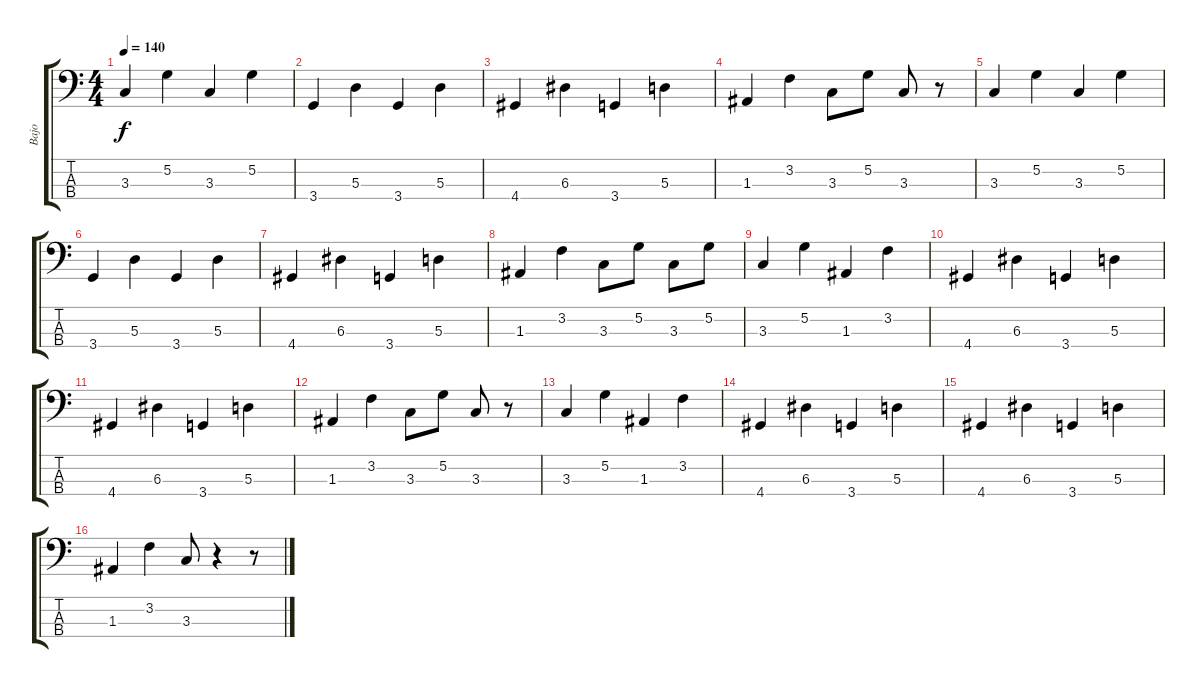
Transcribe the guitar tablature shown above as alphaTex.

\track ("Bajo" "Bajo") {instrument electricbassfinger}
\staff {score tabs}
\tuning (G2 D2 A1 E1) {hide}
\ts (4 4)
\tempo 140
\clef f4
\ks c
3.3.4{dy f} 5.2.4 3.3.4 5.2.4 |
3.4.4 5.3.4 3.4.4 5.3.4 |
4.4.4 6.3.4 3.4.4 5.3.4 |
1.3.4 3.2.4 3.3.8 5.2.8 3.3.8 r.8 |
3.3.4 5.2.4 3.3.4 5.2.4 |
3.4.4 5.3.4 3.4.4 5.3.4 |
4.4.4 6.3.4 3.4.4 5.3.4 |
1.3.4 3.2.4 3.3.8 5.2.8 3.3.8 5.2.8 |
3.3.4 5.2.4 1.3.4 3.2.4 |
4.4.4 6.3.4 3.4.4 5.3.4 |
4.4.4 6.3.4 3.4.4 5.3.4 |
1.3.4 3.2.4 3.3.8 5.2.8 3.3.8 r.8 |
3.3.4 5.2.4 1.3.4 3.2.4 |
4.4.4 6.3.4 3.4.4 5.3.4 |
4.4.4 6.3.4 3.4.4 5.3.4 |
1.3.4 3.2.4 3.3.8 r.4 r.8
